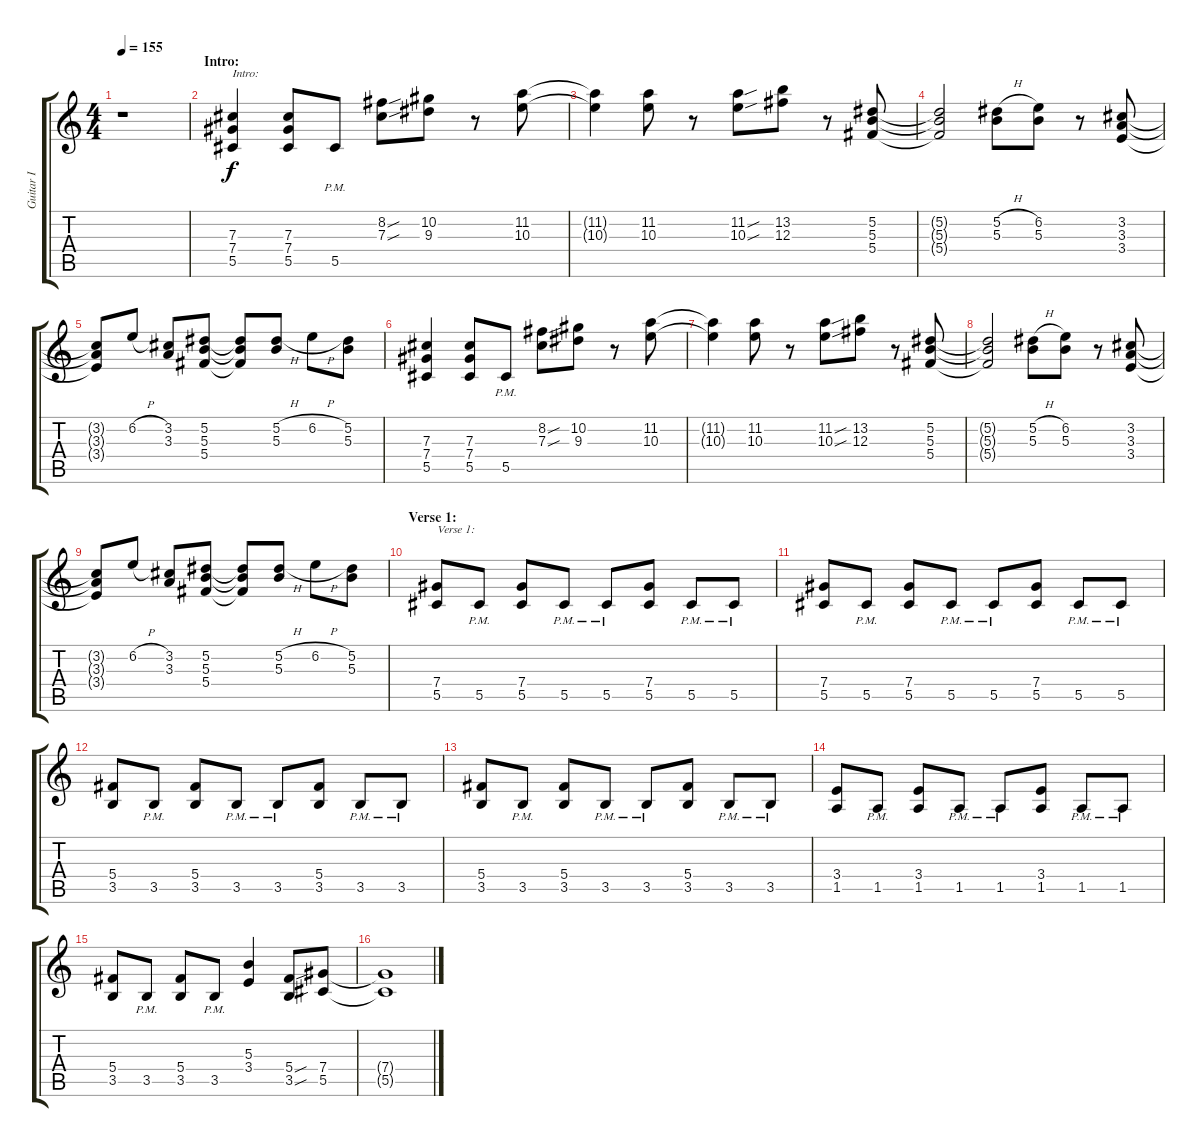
\track ("Guitar I" "Guitar I") {instrument distortionguitar}
\staff {score tabs}
\tuning (Eb4 Bb3 Gb3 Db3 Ab2 Eb2) {hide}
\ts (4 4)
\tempo 155
\clef g2
\ks c
r.1{dy f instrument distortionguitar} |
\section ("" "Intro:")
(7.3 7.4 5.5).4{txt "Intro:"} (7.3 7.4 5.5).8 5.5{pm}.8 (8.2{sou} 7.3{sou}).8 (10.2 9.3).8 r.8 (11.2 10.3).8 |
(11.2{t} 10.3{t}).4 (11.2 10.3).8 r.8 (11.2{sou} 10.3{sou}).8 (13.2 12.3).8 r.8 (5.2 5.3 5.4).8 |
(5.2{t} 5.3{t} 5.4{t}).2 (5.2{h} 5.3).8 (6.2 5.3).8 r.8 (3.2 3.3 3.4).8 |
(3.2{t} 3.3{t} 3.4{t}).8 6.2{h}.8 (3.2 3.3).8 (5.2 5.3 5.4).8 (5.2{t} 5.3{t} 5.4{t}).8 (5.2{h} 5.3).8 6.2{h}.8 (5.2 5.3).8 |
(7.3 7.4 5.5).4 (7.3 7.4 5.5).8 5.5{pm}.8 (8.2{sou} 7.3{sou}).8 (10.2 9.3).8 r.8 (11.2 10.3).8 |
(11.2{t} 10.3{t}).4 (11.2 10.3).8 r.8 (11.2{sou} 10.3{sou}).8 (13.2 12.3).8 r.8 (5.2 5.3 5.4).8 |
(5.2{t} 5.3{t} 5.4{t}).2 (5.2{h} 5.3).8 (6.2 5.3).8 r.8 (3.2 3.3 3.4).8 |
(3.2{t} 3.3{t} 3.4{t}).8 6.2{h}.8 (3.2 3.3).8 (5.2 5.3 5.4).8 (5.2{t} 5.3{t} 5.4{t}).8 (5.2{h} 5.3).8 6.2{h}.8 (5.2 5.3).8 |
\section ("" "Verse 1:")
(7.4 5.5).8{txt "Verse 1:"} 5.5{pm}.8 (7.4 5.5).8 5.5{pm}.8 5.5{pm}.8 (7.4 5.5).8 5.5{pm}.8 5.5{pm}.8 |
(7.4 5.5).8 5.5{pm}.8 (7.4 5.5).8 5.5{pm}.8 5.5{pm}.8 (7.4 5.5).8 5.5{pm}.8 5.5{pm}.8 |
(5.4 3.5).8 3.5{pm}.8 (5.4 3.5).8 3.5{pm}.8 3.5{pm}.8 (5.4 3.5).8 3.5{pm}.8 3.5{pm}.8 |
(5.4 3.5).8 3.5{pm}.8 (5.4 3.5).8 3.5{pm}.8 3.5{pm}.8 (5.4 3.5).8 3.5{pm}.8 3.5{pm}.8 |
(3.4 1.5).8 1.5{pm}.8 (3.4 1.5).8 1.5{pm}.8 1.5{pm}.8 (3.4 1.5).8 1.5{pm}.8 1.5{pm}.8 |
(5.4 3.5).8 3.5{pm}.8 (5.4 3.5).8 3.5{pm}.8 (5.3 3.4).4 (5.4{sou} 3.5{sou}).8 (7.4 5.5).8 |
(7.4{t} 5.5{t}).1
